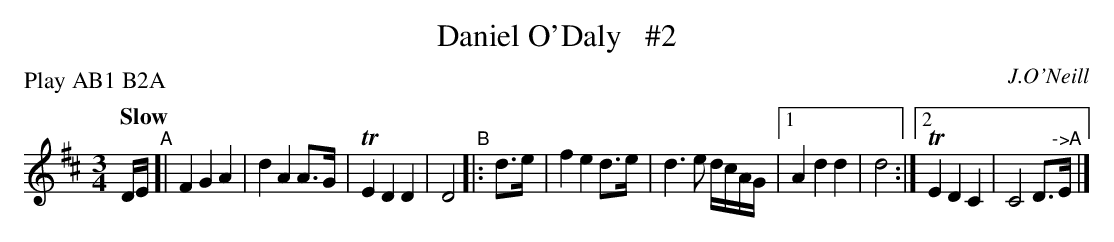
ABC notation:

X:1
T: Daniel O'Daly   #2
O: J.O'Neill
P: Play AB1 B2A
Q: "Slow"
M: 3/4
L: 1/8
K: D
D/E/\
"^A"[| F2 G2 A2 | d2 A2 A>G | TE2 D2 D2 | D4 \
"^B"|:  d>e | f2 e2 d>e | d3 e d/c/A/G/ |[1 A2 d2 d2 | d4 :|[2 TE2 D2 C2 | C4 D>"^->A"E |]
